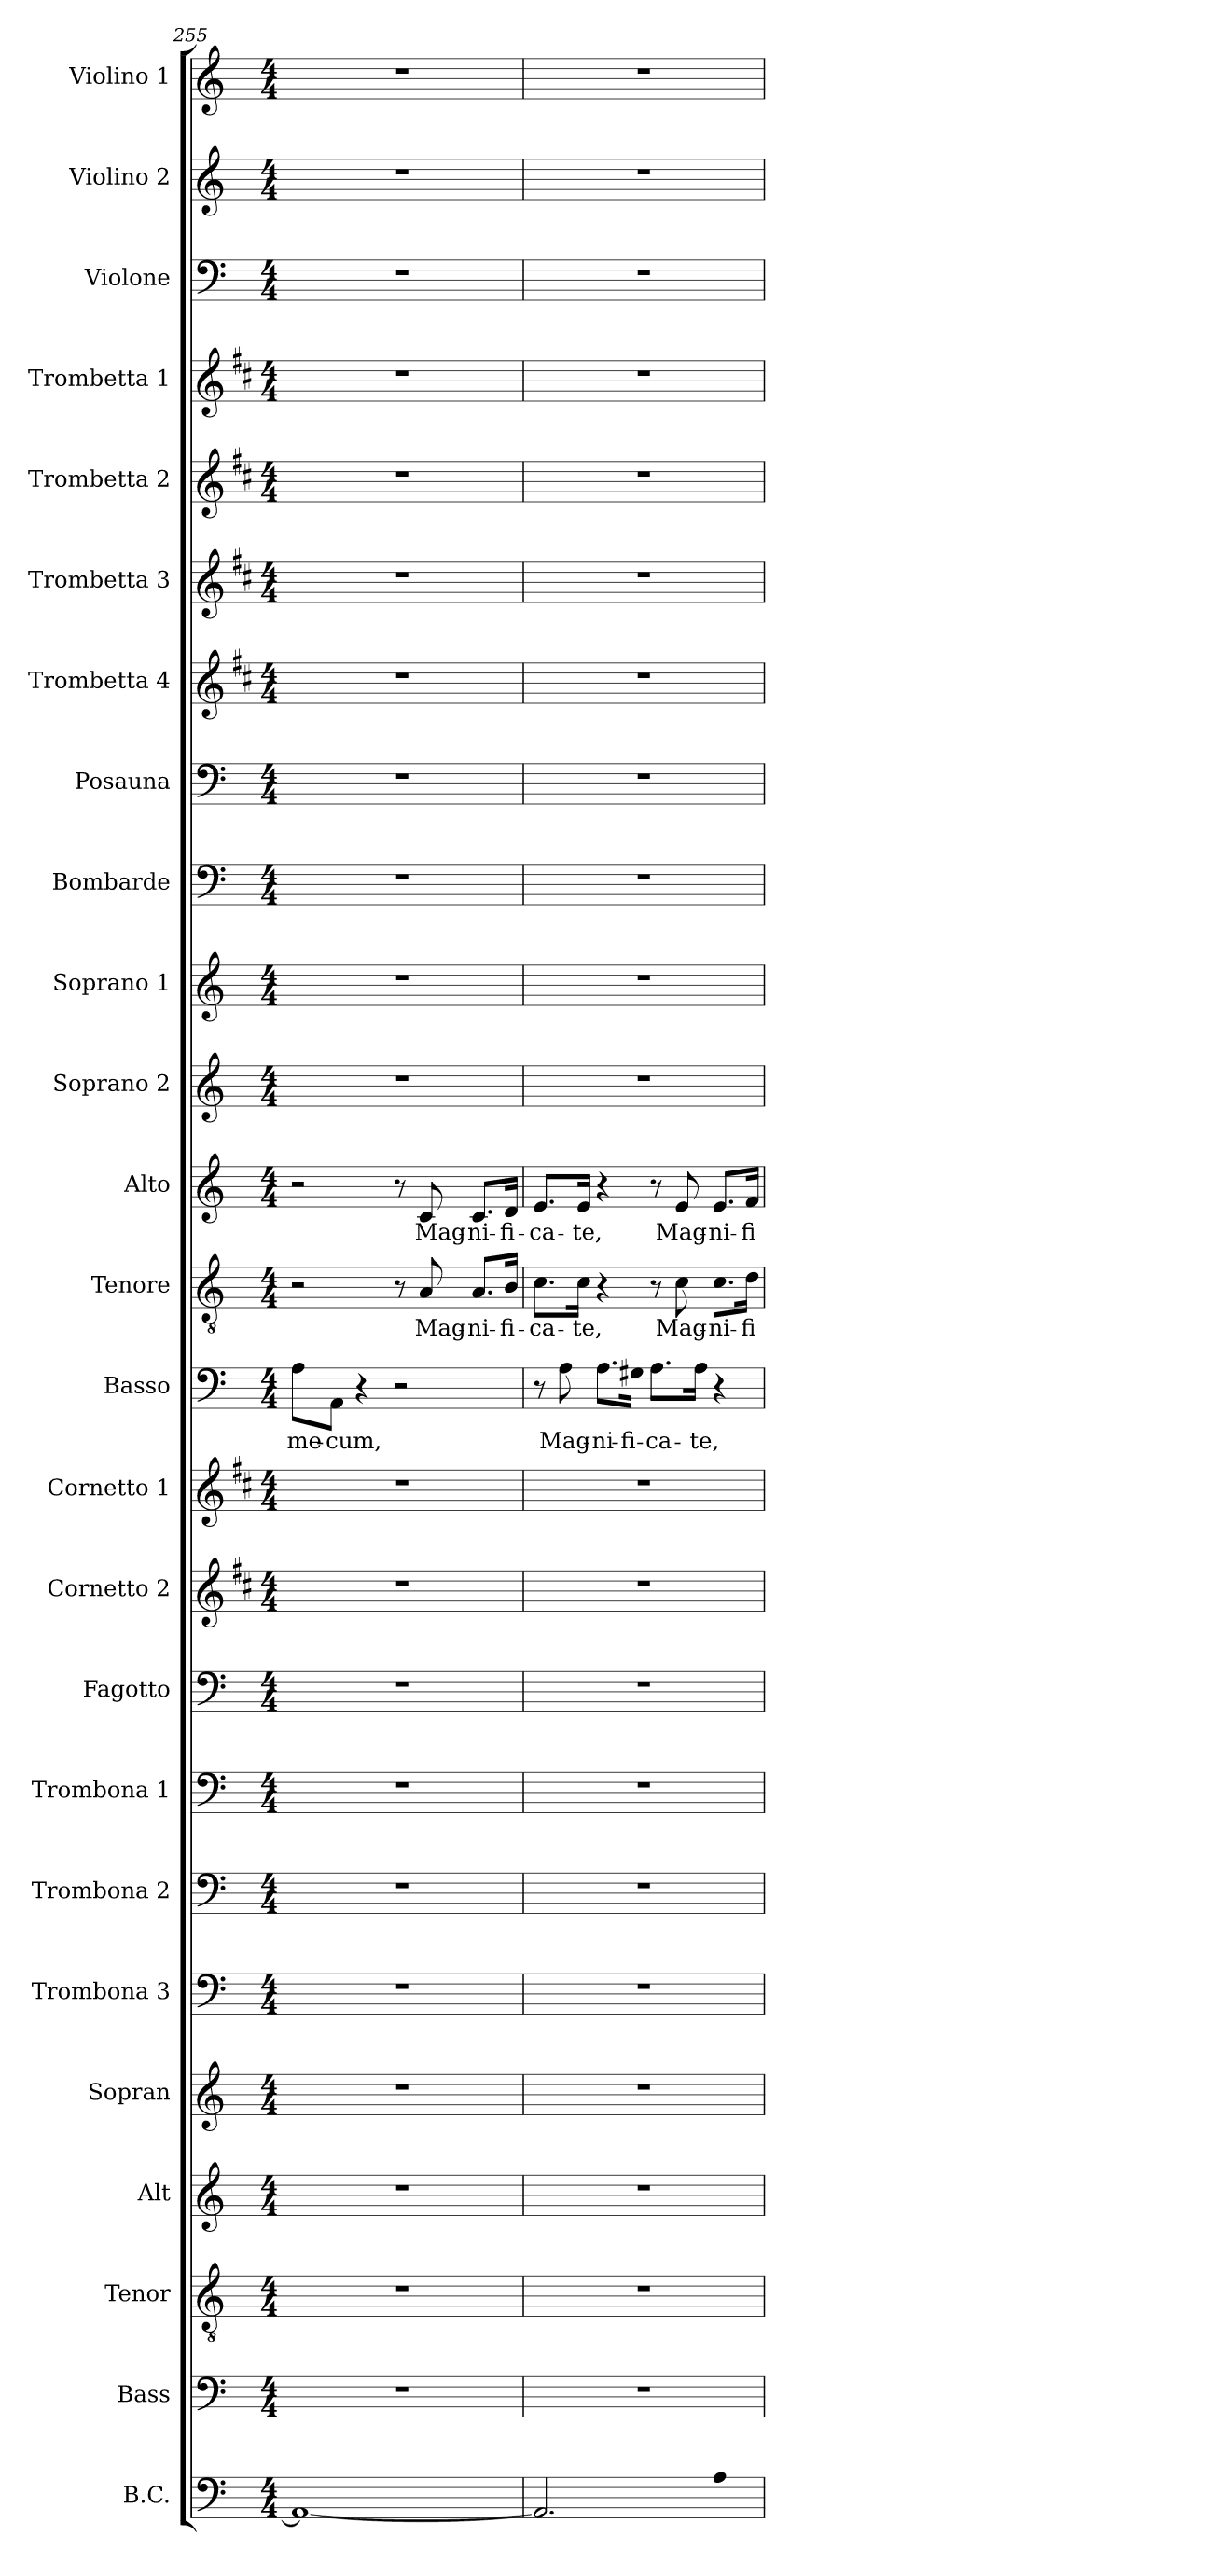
**kern	**kern	**kern	**kern	**kern	**kern	**kern	**kern	**kern	**kern	**kern	**kern	**text	**kern	**text	**kern	**text	**kern	**kern	**kern	**kern	**kern	**kern	**kern	**kern	**kern	**kern	**kern
*part25	*part24	*part23	*part22	*part21	*part20	*part19	*part18	*part17	*part16	*part15	*part14	*part14	*part13	*part13	*part12	*part12	*part11	*part10	*part9	*part8	*part7	*part6	*part5	*part4	*part3	*part2	*part1
*staff25	*staff24	*staff23	*staff22	*staff21	*staff20	*staff19	*staff18	*staff17	*staff16	*staff15	*staff14	*staff14	*staff13	*staff13	*staff12	*staff12	*staff11	*staff10	*staff9	*staff8	*staff7	*staff6	*staff5	*staff4	*staff3	*staff2	*staff1
*I"B.C.	*I"Bass	*I"Tenor	*I"Alt	*I"Sopran	*I"Trombona 3	*I"Trombona 2	*I"Trombona 1	*I"Fagotto	*I"Cornetto 2	*I"Cornetto 1	*I"Basso	*	*I"Tenore	*	*I"Alto	*	*I"Soprano 2	*I"Soprano 1	*I"Bombarde	*I"Posauna	*I"Trombetta 4	*I"Trombetta 3	*I"Trombetta 2	*I"Trombetta 1	*I"Violone	*I"Violino 2	*I"Violino 1
*I'B.C.	*I'B.	*I'T.	*I'A.	*I'S.	*I'Tbn. 2	*I'Tbn. 2	*I'Tbn. 1	*I'Fag.	*I'Cor. 2	*I'Cor. 1	*I'B.	*	*I'T.	*	*I'A.	*	*I'S.	*I'S.	*	*	*	*	*	*	*	*I'Vl. 2	*I'Vl. 1
*clefF4	*clefF4	*clefGv2	*clefG2	*clefG2	*clefF4	*clefF4	*clefF4	*clefF4	*clefG2	*clefG2	*clefF4	*	*clefGv2	*	*clefG2	*	*clefG2	*clefG2	*clefF4	*clefF4	*clefG2	*clefG2	*clefG2	*clefG2	*clefF4	*clefG2	*clefG2
*	*	*ITrd7c12	*	*	*	*	*	*	*ITrd1c2	*ITrd1c2	*	*	*ITrd7c12	*	*	*	*	*	*	*	*ITrd1c2	*ITrd1c2	*ITrd1c2	*ITrd1c2	*	*	*
*k[]	*k[]	*k[]	*k[]	*k[]	*k[]	*k[]	*k[]	*k[]	*k[]	*k[]	*k[]	*	*k[]	*	*k[]	*	*k[]	*k[]	*k[]	*k[]	*k[]	*k[]	*k[]	*k[]	*k[]	*k[]	*k[]
*C:	*C:	*C:	*C:	*C:	*C:	*C:	*C:	*C:	*C:	*C:	*C:	*	*C:	*	*C:	*	*C:	*C:	*C:	*C:	*C:	*C:	*C:	*C:	*C:	*C:	*C:
*M4/4	*M4/4	*M4/4	*M4/4	*M4/4	*M4/4	*M4/4	*M4/4	*M4/4	*M4/4	*M4/4	*M4/4	*	*M4/4	*	*M4/4	*	*M4/4	*M4/4	*M4/4	*M4/4	*M4/4	*M4/4	*M4/4	*M4/4	*M4/4	*M4/4	*M4/4
=255	=255	=255	=255	=255	=255	=255	=255	=255	=255	=255	=255	=255	=255	=255	=255	=255	=255	=255	=255	=255	=255	=255	=255	=255	=255	=255	=255
!	!	!	!	!	!	!	!	!	!	!	!	!LO:LY:b:color=#000000	!	!	!	!	!	!	!	!	!	!	!	!	!	!	!
1AAi_	1r	1r	1r	1r	1r	1r	1r	1r	1r	1r	8Ai\L	me-	2r	.	2r	.	1r	1r	1r	1r	1r	1r	1r	1r	1r	1r	1r
!	!	!	!	!	!	!	!	!	!	!	!	!LO:LY:b:color=#000000	!	!	!	!	!	!	!	!	!	!	!	!	!	!	!
.	.	.	.	.	.	.	.	.	.	.	8AAi\J	-cum,	.	.	.	.	.	.	.	.	.	.	.	.	.	.	.
.	.	.	.	.	.	.	.	.	.	.	4r	.	.	.	.	.	.	.	.	.	.	.	.	.	.	.	.
.	.	.	.	.	.	.	.	.	.	.	2r	.	8r	.	8r	.	.	.	.	.	.	.	.	.	.	.	.
!	!	!	!	!	!	!	!	!	!	!	!	!	!	!LO:LY:b:color=#000000	!	!	!	!	!	!	!	!	!	!	!	!	!
!	!	!	!	!	!	!	!	!	!	!	!	!	!	!	!	!LO:LY:b:color=#000000	!	!	!	!	!	!	!	!	!	!	!
.	.	.	.	.	.	.	.	.	.	.	.	.	8AAi/	Mag-	8ci/	Mag-	.	.	.	.	.	.	.	.	.	.	.
!	!	!	!	!	!	!	!	!	!	!	!	!	!	!LO:LY:b:color=#000000	!	!	!	!	!	!	!	!	!	!	!	!	!
!	!	!	!	!	!	!	!	!	!	!	!	!	!	!	!	!LO:LY:b:color=#000000	!	!	!	!	!	!	!	!	!	!	!
.	.	.	.	.	.	.	.	.	.	.	.	.	8.AAi/L	-ni-	8.ci/L	-ni-	.	.	.	.	.	.	.	.	.	.	.
!	!	!	!	!	!	!	!	!	!	!	!	!	!	!LO:LY:b:color=#000000	!	!	!	!	!	!	!	!	!	!	!	!	!
!	!	!	!	!	!	!	!	!	!	!	!	!	!	!	!	!LO:LY:b:color=#000000	!	!	!	!	!	!	!	!	!	!	!
.	.	.	.	.	.	.	.	.	.	.	.	.	16BBi/Jk	-fi-	16di/Jk	-fi-	.	.	.	.	.	.	.	.	.	.	.
=256	=256	=256	=256	=256	=256	=256	=256	=256	=256	=256	=256	=256	=256	=256	=256	=256	=256	=256	=256	=256	=256	=256	=256	=256	=256	=256	=256
!	!	!	!	!	!	!	!	!	!	!	!	!	!	!LO:LY:b:color=#000000	!	!	!	!	!	!	!	!	!	!	!	!	!
!	!	!	!	!	!	!	!	!	!	!	!	!	!	!	!	!LO:LY:b:color=#000000	!	!	!	!	!	!	!	!	!	!	!
2.AAi/]	1r	1r	1r	1r	1r	1r	1r	1r	1r	1r	8r	.	8.Ci\L	-ca-	8.ei/L	-ca-	1r	1r	1r	1r	1r	1r	1r	1r	1r	1r	1r
!	!	!	!	!	!	!	!	!	!	!	!	!LO:LY:b:color=#000000	!	!	!	!	!	!	!	!	!	!	!	!	!	!	!
.	.	.	.	.	.	.	.	.	.	.	8Ai\	Mag-	.	.	.	.	.	.	.	.	.	.	.	.	.	.	.
!	!	!	!	!	!	!	!	!	!	!	!	!	!	!LO:LY:b:color=#000000	!	!	!	!	!	!	!	!	!	!	!	!	!
!	!	!	!	!	!	!	!	!	!	!	!	!	!	!	!	!LO:LY:b:color=#000000	!	!	!	!	!	!	!	!	!	!	!
.	.	.	.	.	.	.	.	.	.	.	.	.	16Ci\Jk	-te,	16ei/Jk	-te,	.	.	.	.	.	.	.	.	.	.	.
!	!	!	!	!	!	!	!	!	!	!	!	!LO:LY:b:color=#000000	!	!	!	!	!	!	!	!	!	!	!	!	!	!	!
.	.	.	.	.	.	.	.	.	.	.	8.Ai\L	-ni-	4r	.	4r	.	.	.	.	.	.	.	.	.	.	.	.
!	!	!	!	!	!	!	!	!	!	!	!	!LO:LY:b:color=#000000	!	!	!	!	!	!	!	!	!	!	!	!	!	!	!
.	.	.	.	.	.	.	.	.	.	.	16G#Xi\Jk	-fi-	.	.	.	.	.	.	.	.	.	.	.	.	.	.	.
!	!	!	!	!	!	!	!	!	!	!	!	!LO:LY:b:color=#000000	!	!	!	!	!	!	!	!	!	!	!	!	!	!	!
.	.	.	.	.	.	.	.	.	.	.	8.Ai\L	-ca-	8r	.	8r	.	.	.	.	.	.	.	.	.	.	.	.
!	!	!	!	!	!	!	!	!	!	!	!	!	!	!LO:LY:b:color=#000000	!	!	!	!	!	!	!	!	!	!	!	!	!
!	!	!	!	!	!	!	!	!	!	!	!	!	!	!	!	!LO:LY:b:color=#000000	!	!	!	!	!	!	!	!	!	!	!
.	.	.	.	.	.	.	.	.	.	.	.	.	8Ci\	Mag-	8ei/	Mag-	.	.	.	.	.	.	.	.	.	.	.
!	!	!	!	!	!	!	!	!	!	!	!	!LO:LY:b:color=#000000	!	!	!	!	!	!	!	!	!	!	!	!	!	!	!
.	.	.	.	.	.	.	.	.	.	.	16Ai\Jk	-te,	.	.	.	.	.	.	.	.	.	.	.	.	.	.	.
!	!	!	!	!	!	!	!	!	!	!	!	!	!	!LO:LY:b:color=#000000	!	!	!	!	!	!	!	!	!	!	!	!	!
!	!	!	!	!	!	!	!	!	!	!	!	!	!	!	!	!LO:LY:b:color=#000000	!	!	!	!	!	!	!	!	!	!	!
4Ai\	.	.	.	.	.	.	.	.	.	.	4r	.	8.Ci\L	-ni-	8.ei/L	-ni-	.	.	.	.	.	.	.	.	.	.	.
!	!	!	!	!	!	!	!	!	!	!	!	!	!	!LO:LY:b:color=#000000	!	!	!	!	!	!	!	!	!	!	!	!	!
!	!	!	!	!	!	!	!	!	!	!	!	!	!	!	!	!LO:LY:b:color=#000000	!	!	!	!	!	!	!	!	!	!	!
.	.	.	.	.	.	.	.	.	.	.	.	.	16Di\Jk	-fi-	16fi/Jk	-fi-	.	.	.	.	.	.	.	.	.	.	.
=	=	=	=	=	=	=	=	=	=	=	=	=	=	=	=	=	=	=	=	=	=	=	=	=	=	=	=
*-	*-	*-	*-	*-	*-	*-	*-	*-	*-	*-	*-	*-	*-	*-	*-	*-	*-	*-	*-	*-	*-	*-	*-	*-	*-	*-	*-
